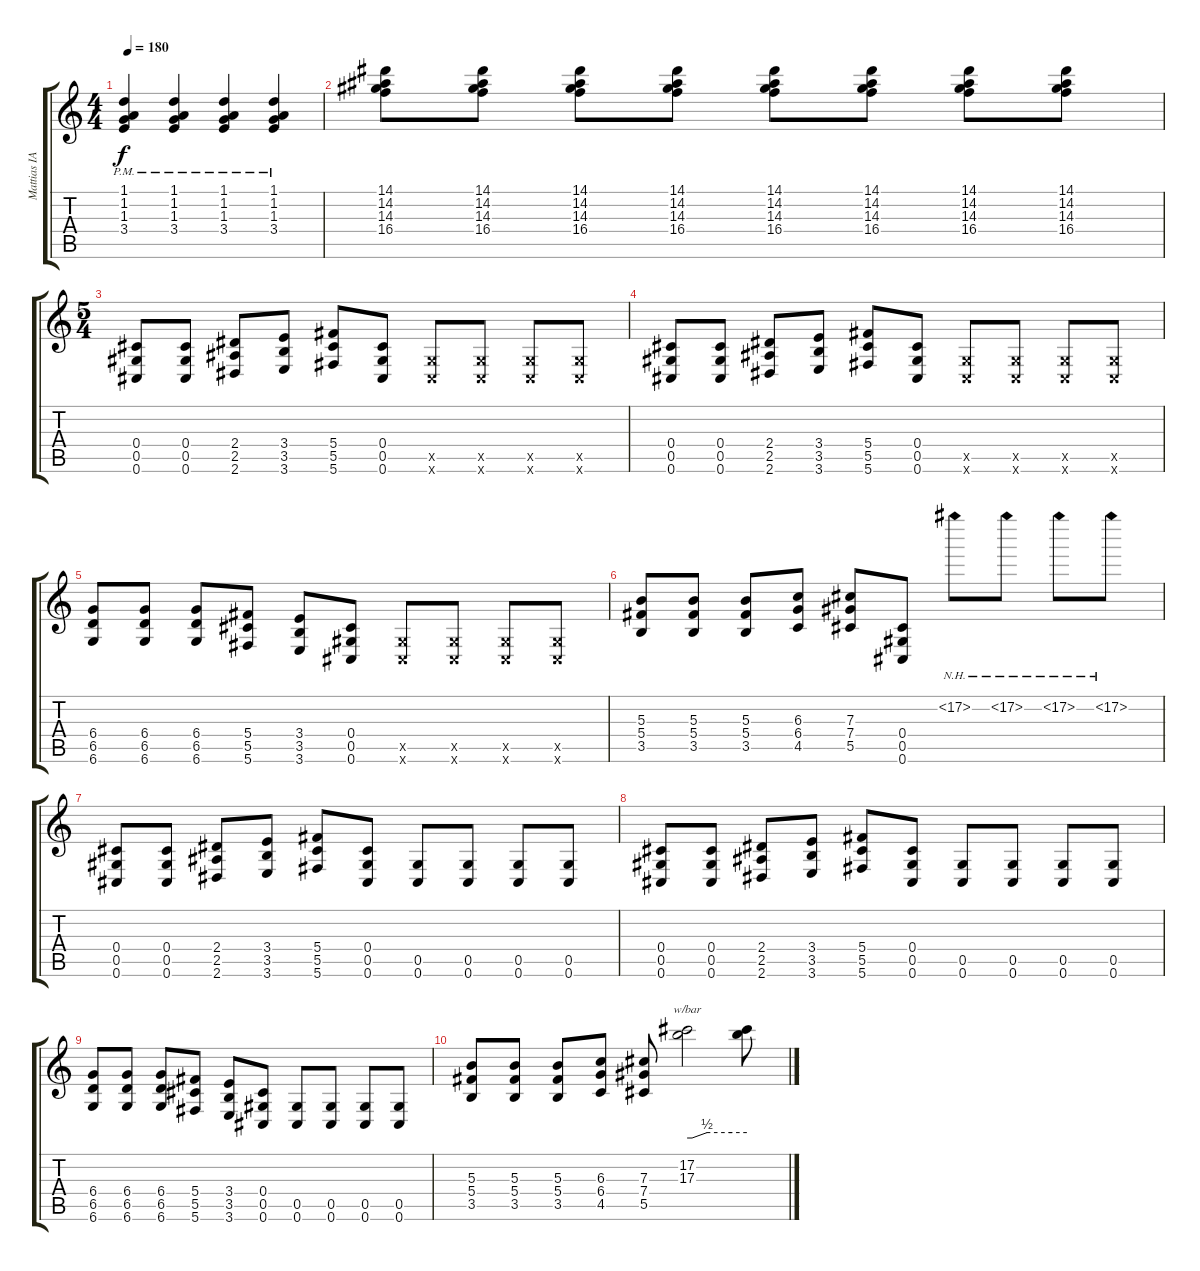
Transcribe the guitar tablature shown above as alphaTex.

\track ("Mattias IA Eklundh" "Mattias IA") {instrument distortionguitar}
\staff {score tabs}
\tuning (Db4 Ab3 Gb3 Db3 Ab2 Db2) {hide}
\ts (4 4)
\tempo 180
\clef g2
\ks c
(1.1{pm} 1.2{pm} 1.3{pm} 3.4{pm}).4{dy f} (1.1{pm} 1.2{pm} 1.3{pm} 3.4{pm}).4 (1.1{pm} 1.2{pm} 1.3{pm} 3.4{pm}).4 (1.1{pm} 1.2{pm} 1.3{pm} 3.4{pm}).4 |
(14.1 14.2 14.3 16.4).8 (14.1 14.2 14.3 16.4).8 (14.1 14.2 14.3 16.4).8 (14.1 14.2 14.3 16.4).8 (14.1 14.2 14.3 16.4).8 (14.1 14.2 14.3 16.4).8 (14.1 14.2 14.3 16.4).8 (14.1 14.2 14.3 16.4).8 |
\ts (5 4)
(0.4 0.5 0.6).8 (0.4 0.5 0.6).8 (2.4 2.5 2.6).8 (3.4 3.5 3.6).8 (5.4 5.5 5.6).8 (0.4 0.5 0.6).8 (0.5{x} 0.6{x}).8 (0.5{x} 0.6{x}).8 (0.5{x} 0.6{x}).8 (0.5{x} 0.6{x}).8 |
(0.4 0.5 0.6).8 (0.4 0.5 0.6).8 (2.4 2.5 2.6).8 (3.4 3.5 3.6).8 (5.4 5.5 5.6).8 (0.4 0.5 0.6).8 (0.5{x} 0.6{x}).8 (0.5{x} 0.6{x}).8 (0.5{x} 0.6{x}).8 (0.5{x} 0.6{x}).8 |
(6.4 6.5 6.6).8 (6.4 6.5 6.6).8 (6.4 6.5 6.6).8 (5.4 5.5 5.6).8 (3.4 3.5 3.6).8 (0.4 0.5 0.6).8 (0.5{x} 0.6{x}).8 (0.5{x} 0.6{x}).8 (0.5{x} 0.6{x}).8 (0.5{x} 0.6{x}).8 |
(5.3 5.4 3.5).8 (5.3 5.4 3.5).8 (5.3 5.4 3.5).8 (6.3 6.4 4.5).8 (7.3 7.4 5.5).8 (0.4 0.5 0.6).8 17.2{nh}.8 17.2{nh}.8 17.2{nh}.8 17.2{nh}.8 |
(0.4 0.5 0.6).8 (0.4 0.5 0.6).8 (2.4 2.5 2.6).8 (3.4 3.5 3.6).8 (5.4 5.5 5.6).8 (0.4 0.5 0.6).8 (0.5 0.6).8 (0.5 0.6).8 (0.5 0.6).8 (0.5 0.6).8 |
(0.4 0.5 0.6).8 (0.4 0.5 0.6).8 (2.4 2.5 2.6).8 (3.4 3.5 3.6).8 (5.4 5.5 5.6).8 (0.4 0.5 0.6).8 (0.5 0.6).8 (0.5 0.6).8 (0.5 0.6).8 (0.5 0.6).8 |
(6.4 6.5 6.6).8 (6.4 6.5 6.6).8 (6.4 6.5 6.6).8 (5.4 5.5 5.6).8 (3.4 3.5 3.6).8 (0.4 0.5 0.6).8 (0.5 0.6).8 (0.5 0.6).8 (0.5 0.6).8 (0.5 0.6).8 |
(5.3 5.4 3.5).8 (5.3 5.4 3.5).8 (5.3 5.4 3.5).8 (6.3 6.4 4.5).8 (7.3 7.4 5.5).8 (17.2 17.3).2{tbe (custom default 0 0 5 0 20 2 45 2 60 2)} (17.2{t} 17.3{t}).8
